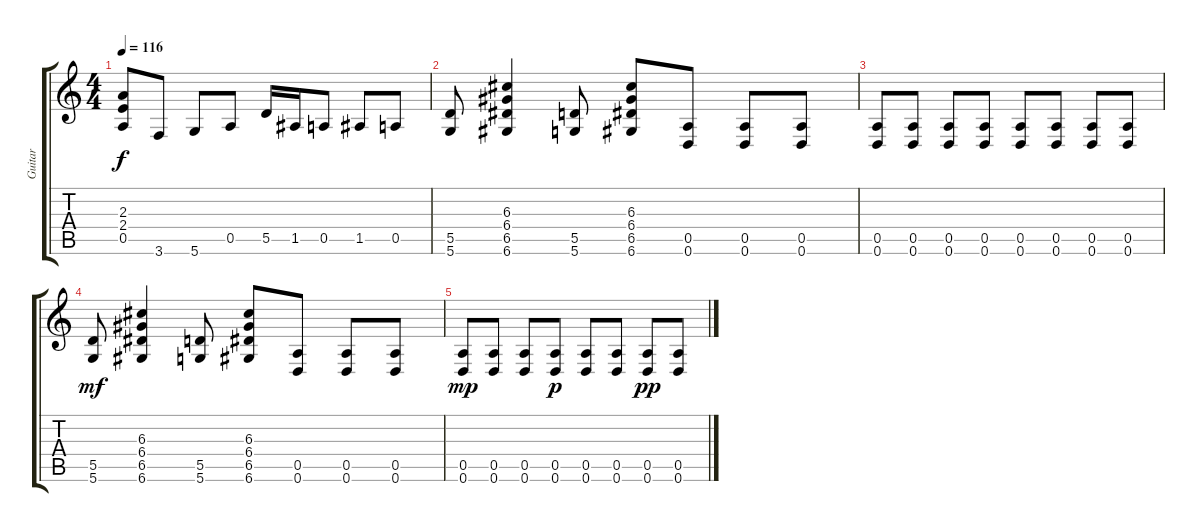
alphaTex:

\track ("Guitar" "Guitar") {instrument acousticguitarsteel}
\staff {score tabs}
\tuning (E4 B3 G3 D3 A2 D2) {hide}
\ts (4 4)
\tempo 116
\clef g2
\ks c
(2.3 2.4 0.5).8{dy f} 3.6.8 5.6.8 0.5.8 5.5.16 1.5.16 0.5.8 1.5.8 0.5.8 |
(5.5 5.6).8 (6.3 6.4 6.5 6.6).4 (5.5 5.6).8 (6.3 6.4 6.5 6.6).8 (0.5 0.6).8 (0.5 0.6).8 (0.5 0.6).8 |
(0.5 0.6).8 (0.5 0.6).8 (0.5 0.6).8 (0.5 0.6).8 (0.5 0.6).8 (0.5 0.6).8 (0.5 0.6).8 (0.5 0.6).8 |
(5.5 5.6).8{dy mf} (6.3 6.4 6.5 6.6).4 (5.5 5.6).8 (6.3 6.4 6.5 6.6).8 (0.5 0.6).8 (0.5 0.6).8 (0.5 0.6).8 |
(0.5 0.6).8{dy mp} (0.5 0.6).8 (0.5 0.6).8 (0.5 0.6).8{dy p} (0.5 0.6).8 (0.5 0.6).8 (0.5 0.6).8{dy pp} (0.5 0.6).8
